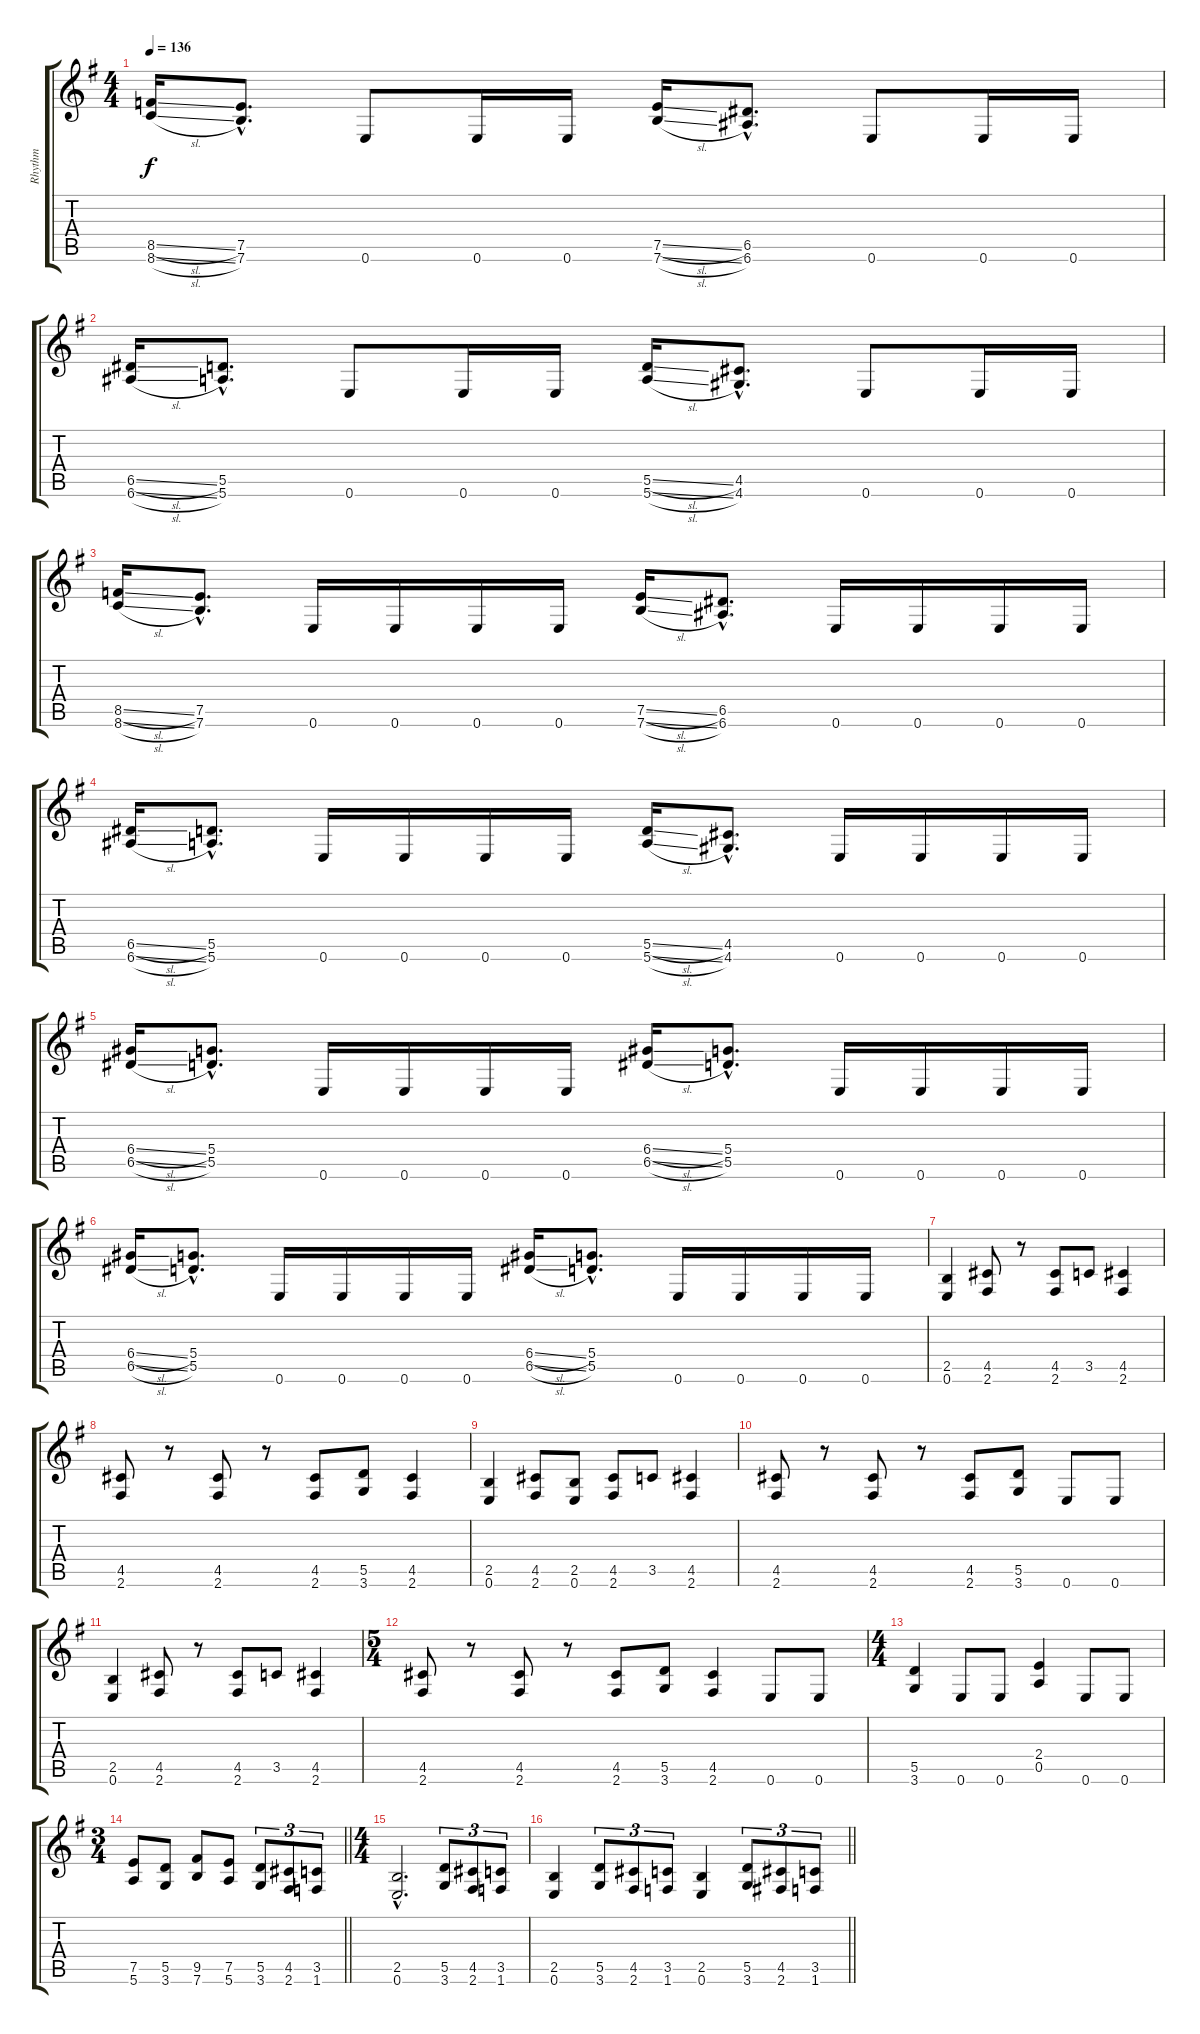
\track ("Rhythm" "Rhythm") {instrument distortionguitar}
\staff {score tabs}
\tuning (E4 B3 G3 D3 A2 E2) {hide}
\ts (4 4)
\tempo 136
\clef g2
\ks eminor
(8.5{sl} 8.6{sl}).16{dy f} (7.5{hac} 7.6{hac}).8{d} 0.6.8 0.6.16 0.6.16 (7.5{sl} 7.6{sl}).16 (6.5{hac} 6.6{hac}).8{d} 0.6.8 0.6.16 0.6.16 |
(6.5{sl} 6.6{sl}).16 (5.5{hac} 5.6{hac}).8{d} 0.6.8 0.6.16 0.6.16 (5.5{sl} 5.6{sl}).16 (4.5{hac} 4.6{hac}).8{d} 0.6.8 0.6.16 0.6.16 |
(8.5{sl} 8.6{sl}).16 (7.5{hac} 7.6{hac}).8{d} 0.6.16 0.6.16 0.6.16 0.6.16 (7.5{sl} 7.6{sl}).16 (6.5{hac} 6.6{hac}).8{d} 0.6.16 0.6.16 0.6.16 0.6.16 |
(6.5{sl} 6.6{sl}).16 (5.5{hac} 5.6{hac}).8{d} 0.6.16 0.6.16 0.6.16 0.6.16 (5.5{sl} 5.6{sl}).16 (4.5{hac} 4.6{hac}).8{d} 0.6.16 0.6.16 0.6.16 0.6.16 |
(6.4{sl} 6.5{sl}).16 (5.4{hac} 5.5{hac}).8{d} 0.6.16 0.6.16 0.6.16 0.6.16 (6.4{sl} 6.5{sl}).16 (5.4{hac} 5.5{hac}).8{d} 0.6.16 0.6.16 0.6.16 0.6.16 |
(6.4{sl} 6.5{sl}).16 (5.4{hac} 5.5{hac}).8{d} 0.6.16 0.6.16 0.6.16 0.6.16 (6.4{sl} 6.5{sl}).16 (5.4{hac} 5.5{hac}).8{d} 0.6.16 0.6.16 0.6.16 0.6.16 |
(2.5 0.6).4 (4.5 2.6).8 r.8 (4.5 2.6).8 3.5.8 (4.5 2.6).4 |
(4.5 2.6).8 r.8 (4.5 2.6).8 r.8 (4.5 2.6).8 (5.5 3.6).8 (4.5 2.6).4 |
(2.5 0.6).4 (4.5 2.6).8 (2.5 0.6).8 (4.5 2.6).8 3.5.8 (4.5 2.6).4 |
(4.5 2.6).8 r.8 (4.5 2.6).8 r.8 (4.5 2.6).8 (5.5 3.6).8 0.6.8 0.6.8 |
(2.5 0.6).4 (4.5 2.6).8 r.8 (4.5 2.6).8 3.5.8 (4.5 2.6).4 |
\ts (5 4)
(4.5 2.6).8 r.8 (4.5 2.6).8 r.8 (4.5 2.6).8 (5.5 3.6).8 (4.5 2.6).4 0.6.8 0.6.8 |
\ts (4 4)
(5.5 3.6).4 0.6.8 0.6.8 (2.4 0.5).4 0.6.8 0.6.8 |
\ts (3 4)
\barLineRight lightlight
(7.5 5.6).8 (5.5 3.6).8 (9.5 7.6).8 (7.5 5.6).8 (5.5 3.6).8{tu (3 2)} (4.5 2.6).8{tu (3 2)} (3.5 1.6).8{tu (3 2)} |
\ts (4 4)
(2.5{hac} 0.6{hac}).2{d} (5.5 3.6).8{tu (3 2)} (4.5 2.6).8{tu (3 2)} (3.5 1.6).8{tu (3 2)} |
\barLineRight lightlight
(2.5 0.6).4 (5.5 3.6).8{tu (3 2)} (4.5 2.6).8{tu (3 2)} (3.5 1.6).8{tu (3 2)} (2.5 0.6).4 (5.5 3.6).8{tu (3 2)} (4.5 2.6).8{tu (3 2)} (3.5 1.6).8{tu (3 2)}
